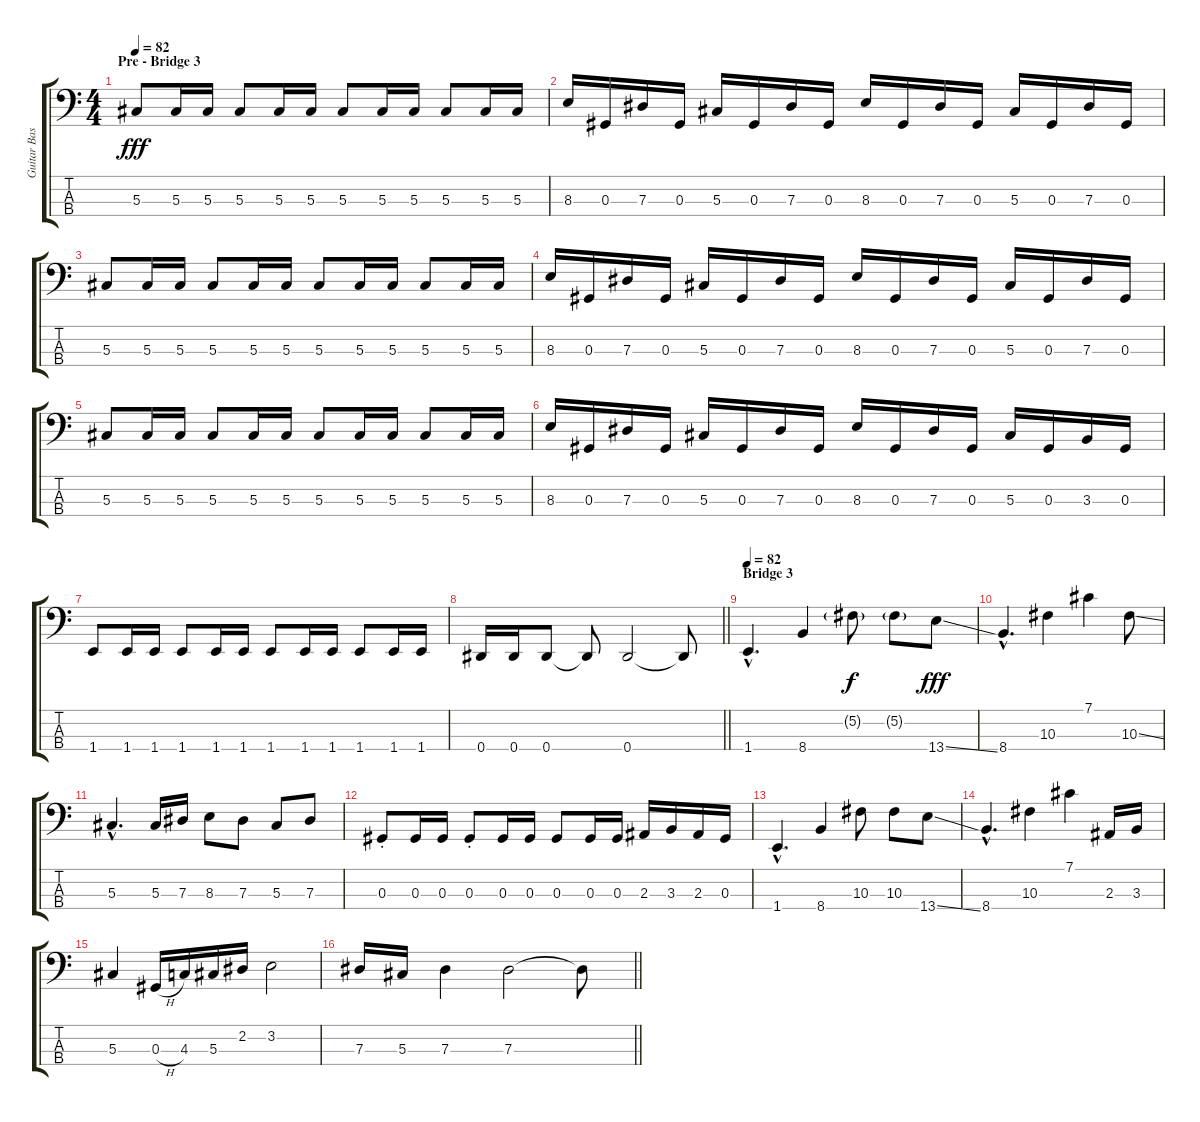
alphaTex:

\track ("Guitar Bass" "Guitar Bas") {instrument electricbassfinger}
\staff {score tabs}
\tuning (Gb2 Db2 Ab1 Eb1) {hide}
\ts (4 4)
\section ("" "Pre - Bridge 3")
\tempo 82
\clef f4
\ks c
5.3.8{dy fff balance 8} 5.3.16 5.3.16 5.3.8 5.3.16 5.3.16 5.3.8 5.3.16 5.3.16 5.3.8 5.3.16 5.3.16 |
8.3.16 0.3.16 7.3.16 0.3.16 5.3.16 0.3.16 7.3.16 0.3.16 8.3.16 0.3.16 7.3.16 0.3.16 5.3.16 0.3.16 7.3.16 0.3.16 |
5.3.8 5.3.16 5.3.16 5.3.8 5.3.16 5.3.16 5.3.8 5.3.16 5.3.16 5.3.8 5.3.16 5.3.16 |
8.3.16 0.3.16 7.3.16 0.3.16 5.3.16 0.3.16 7.3.16 0.3.16 8.3.16 0.3.16 7.3.16 0.3.16 5.3.16 0.3.16 7.3.16 0.3.16 |
5.3.8 5.3.16 5.3.16 5.3.8 5.3.16 5.3.16 5.3.8 5.3.16 5.3.16 5.3.8 5.3.16 5.3.16 |
8.3.16 0.3.16 7.3.16 0.3.16 5.3.16 0.3.16 7.3.16 0.3.16 8.3.16 0.3.16 7.3.16 0.3.16 5.3.16 0.3.16 3.3.16 0.3.16 |
1.4.8 1.4.16 1.4.16 1.4.8 1.4.16 1.4.16 1.4.8 1.4.16 1.4.16 1.4.8 1.4.16 1.4.16 |
\barLineRight lightlight
0.4.16 0.4.16 0.4.8 0.4{t}.8 0.4.2 0.4{t}.8 |
\section ("" "Bridge 3")
\tempo 82
1.4{hac}.4{d} 8.4.4 5.2{g}.8{dy f} 5.2{g}.8 13.4{ss}.8{dy fff} |
8.4{hac}.4{d} 10.3.4 7.1.4 10.3{ss}.8 |
5.3{hac}.4{d} 5.3.16 7.3.16 8.3.8 7.3.8 5.3.8 7.3.8 |
0.3{st}.8 0.3.16 0.3.16 0.3{st}.8 0.3.16 0.3.16 0.3.8 0.3.16 0.3.16 2.3.16 3.3.16 2.3.16 0.3.16 |
1.4{hac}.4{d} 8.4.4 10.3.8 10.3.8 13.4{ss}.8 |
8.4{hac}.4{d} 10.3.4 7.1.4 2.3.16 3.3.16 |
5.3.4 0.3{h}.16 4.3.16 5.3.16 2.2.16 3.2.2 |
\barLineRight lightlight
7.3.16 5.3.16 7.3.4 7.3.2 7.3{t}.8
